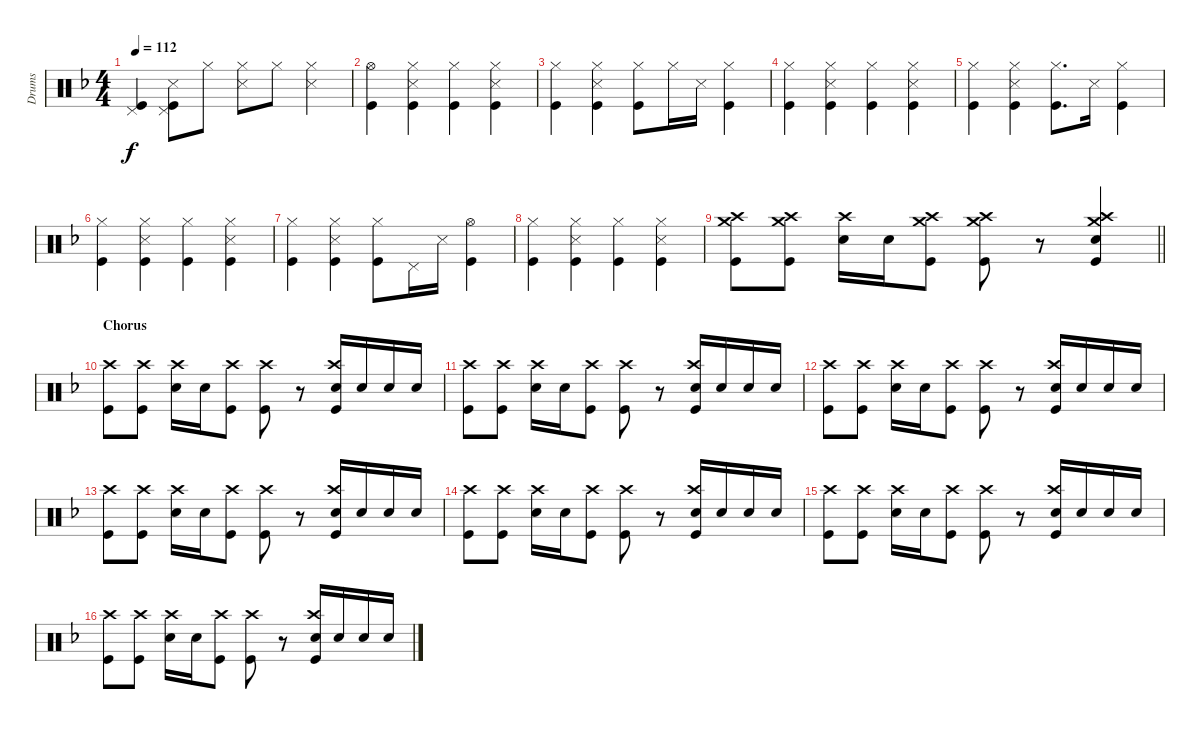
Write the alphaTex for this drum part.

\track ("Drums" "Drums") {instrument percussion}
\staff {score}
\articulation defaults
\ts (4 4)
\tempo 112
\clef neutral
\ks dminor
("Pedal Hi-Hat (hit)" "Kick (hit)").4{dy f} ("Pedal Hi-Hat (hit)" "Snare (side stick) 3" "Kick (hit)").8 "Hi-Hat (closed)".8 ("Hi-Hat (closed)" "Snare (side stick) 3").8 "Hi-Hat (closed)".8 ("Hi-Hat (closed)" "Snare (side stick) 3").4 |
("Hi-Hat (open)" "Kick (hit)").4 ("Hi-Hat (closed)" "Snare (side stick) 3" "Kick (hit)").4 ("Hi-Hat (closed)" "Kick (hit)").4 ("Hi-Hat (closed)" "Snare (side stick) 3" "Kick (hit)").4 |
("Hi-Hat (closed)" "Kick (hit)").4 ("Hi-Hat (closed)" "Snare (side stick) 3" "Kick (hit)").4 ("Hi-Hat (closed)" "Kick (hit)").8 "Hi-Hat (closed)".16 "Snare (side stick) 3".16 ("Hi-Hat (closed)" "Kick (hit)").4 |
("Hi-Hat (closed)" "Kick (hit)").4 ("Hi-Hat (closed)" "Snare (side stick) 3" "Kick (hit)").4 ("Hi-Hat (closed)" "Kick (hit)").4 ("Hi-Hat (closed)" "Snare (side stick) 3" "Kick (hit)").4 |
("Hi-Hat (closed)" "Kick (hit)").4 ("Hi-Hat (closed)" "Snare (side stick) 3" "Kick (hit)").4 ("Hi-Hat (closed)" "Kick (hit)").8{d} "Snare (side stick) 3".16 ("Hi-Hat (closed)" "Kick (hit)").4 |
("Hi-Hat (closed)" "Kick (hit)").4 ("Hi-Hat (closed)" "Snare (side stick) 3" "Kick (hit)").4 ("Hi-Hat (closed)" "Kick (hit)").4 ("Hi-Hat (closed)" "Snare (side stick) 3" "Kick (hit)").4 |
("Hi-Hat (closed)" "Kick (hit)").4 ("Hi-Hat (closed)" "Snare (side stick) 3" "Kick (hit)").4 ("Hi-Hat (closed)" "Kick (hit)").8 "Pedal Hi-Hat (hit)".16 "Snare (side stick) 3".16 ("Hi-Hat (open)" "Kick (hit)").4 |
("Hi-Hat (closed)" "Kick (hit)").4 ("Hi-Hat (closed)" "Snare (side stick) 3" "Kick (hit)").4 ("Hi-Hat (closed)" "Kick (hit)").4 ("Hi-Hat (closed)" "Snare (side stick) 3" "Kick (hit)").4 |
\barLineRight lightlight
("Crash high (hit)" "Crash medium (hit)" "Kick (hit)").8 ("Crash high (hit)" "Crash medium (hit)" "Kick (hit)").8 ("Crash high (hit)" "Electric Snare (hit)").16 "Electric Snare (hit)".16 ("Crash high (hit)" "Crash medium (hit)" "Kick (hit)").8 ("Crash high (hit)" "Crash medium (hit)" "Kick (hit)").8 r.8 ("Crash high (hit)" "Crash medium (hit)" "Electric Snare (hit)" "Kick (hit)").4 |
\section ("" "Chorus")
("Crash high (hit)" "Kick (hit)").8 ("Crash high (hit)" "Kick (hit)").8 ("Crash high (hit)" "Electric Snare (hit)").16 "Electric Snare (hit)".16 ("Crash high (hit)" "Kick (hit)").8 ("Crash high (hit)" "Kick (hit)").8 r.8 ("Crash high (hit)" "Electric Snare (hit)" "Kick (hit)").16 "Electric Snare (hit)".16 "Electric Snare (hit)".16 "Electric Snare (hit)".16 |
("Crash high (hit)" "Kick (hit)").8 ("Crash high (hit)" "Kick (hit)").8 ("Crash high (hit)" "Electric Snare (hit)").16 "Electric Snare (hit)".16 ("Crash high (hit)" "Kick (hit)").8 ("Crash high (hit)" "Kick (hit)").8 r.8 ("Crash high (hit)" "Electric Snare (hit)" "Kick (hit)").16 "Electric Snare (hit)".16 "Electric Snare (hit)".16 "Electric Snare (hit)".16 |
("Crash high (hit)" "Kick (hit)").8 ("Crash high (hit)" "Kick (hit)").8 ("Crash high (hit)" "Electric Snare (hit)").16 "Electric Snare (hit)".16 ("Crash high (hit)" "Kick (hit)").8 ("Crash high (hit)" "Kick (hit)").8 r.8 ("Crash high (hit)" "Electric Snare (hit)" "Kick (hit)").16 "Electric Snare (hit)".16 "Electric Snare (hit)".16 "Electric Snare (hit)".16 |
("Crash high (hit)" "Kick (hit)").8 ("Crash high (hit)" "Kick (hit)").8 ("Crash high (hit)" "Electric Snare (hit)").16 "Electric Snare (hit)".16 ("Crash high (hit)" "Kick (hit)").8 ("Crash high (hit)" "Kick (hit)").8 r.8 ("Crash high (hit)" "Electric Snare (hit)" "Kick (hit)").16 "Electric Snare (hit)".16 "Electric Snare (hit)".16 "Electric Snare (hit)".16 |
("Crash high (hit)" "Kick (hit)").8 ("Crash high (hit)" "Kick (hit)").8 ("Crash high (hit)" "Electric Snare (hit)").16 "Electric Snare (hit)".16 ("Crash high (hit)" "Kick (hit)").8 ("Crash high (hit)" "Kick (hit)").8 r.8 ("Crash high (hit)" "Electric Snare (hit)" "Kick (hit)").16 "Electric Snare (hit)".16 "Electric Snare (hit)".16 "Electric Snare (hit)".16 |
("Crash high (hit)" "Kick (hit)").8 ("Crash high (hit)" "Kick (hit)").8 ("Crash high (hit)" "Electric Snare (hit)").16 "Electric Snare (hit)".16 ("Crash high (hit)" "Kick (hit)").8 ("Crash high (hit)" "Kick (hit)").8 r.8 ("Crash high (hit)" "Electric Snare (hit)" "Kick (hit)").16 "Electric Snare (hit)".16 "Electric Snare (hit)".16 "Electric Snare (hit)".16 |
("Crash high (hit)" "Kick (hit)").8 ("Crash high (hit)" "Kick (hit)").8 ("Crash high (hit)" "Electric Snare (hit)").16 "Electric Snare (hit)".16 ("Crash high (hit)" "Kick (hit)").8 ("Crash high (hit)" "Kick (hit)").8 r.8 ("Crash high (hit)" "Electric Snare (hit)" "Kick (hit)").16 "Electric Snare (hit)".16 "Electric Snare (hit)".16 "Electric Snare (hit)".16
